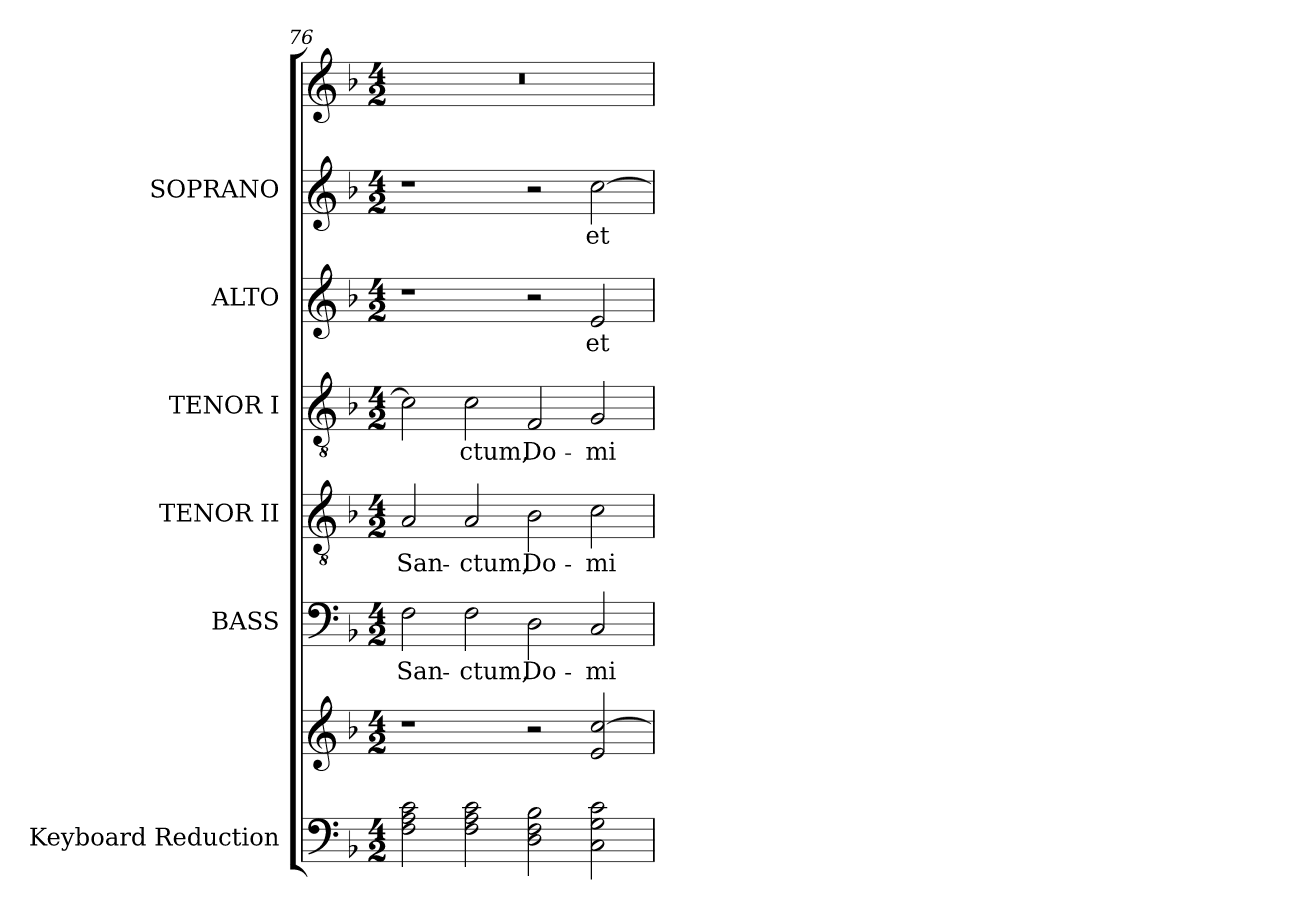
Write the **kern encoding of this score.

**kern	**kern	**kern	**text	**kern	**text	**kern	**text	**kern	**text	**kern	**text	**kern
*part7	*part7	*part6	*part6	*part5	*part5	*part4	*part4	*part3	*part3	*part2	*part2	*part1
*staff8	*staff7	*staff6	*staff6	*staff5	*staff5	*staff4	*staff4	*staff3	*staff3	*staff2	*staff2	*staff1
*I"Keyboard Reduction	*	*I"BASS	*	*I"TENOR II	*	*I"TENOR I	*	*I"ALTO	*	*I"SOPRANO	*	*
*I'Reduc.	*	*I'B.	*	*I'T. II	*	*I'T. I	*	*I'A.	*	*I'S.	*	*
*clefF4	*clefG2	*clefF4	*	*clefGv2	*	*clefGv2	*	*clefG2	*	*clefG2	*	*clefG2
*	*	*	*	*ITrd7c12	*	*ITrd7c12	*	*	*	*	*	*
*k[b-]	*k[b-]	*k[b-]	*	*k[b-]	*	*k[b-]	*	*k[b-]	*	*k[b-]	*	*k[b-]
*F:	*F:	*F:	*	*F:	*	*F:	*	*F:	*	*F:	*	*F:
*M4/2	*M4/2	*M4/2	*	*M4/2	*	*M4/2	*	*M4/2	*	*M4/2	*	*M4/2
=76	=76	=76	=76	=76	=76	=76	=76	=76	=76	=76	=76	=76
!	!	!	!LO:LY:b:color=#000000	!	!	!	!	!	!	!	!	!
!	!	!	!	!	!LO:LY:b:color=#000000	!	!	!	!	!	!	!LO:N:vis=1
2Fi\ 2Ai 2ci	1r	2Fi\	San-	2AAi/	San-	2Ci\]	.	1r	.	1r	.	0r
!	!	!	!LO:LY:b:color=#000000	!	!	!	!	!	!	!	!	!
!	!	!	!	!	!LO:LY:b:color=#000000	!	!	!	!	!	!	!
!	!	!	!	!	!	!	!LO:LY:b:color=#000000	!	!	!	!	!
2Fi\ 2Ai 2ci	.	2Fi\	-ctum,	2AAi/	-ctum,	2Ci\	-ctum,	.	.	.	.	.
!	!	!	!LO:LY:b:color=#000000	!	!	!	!	!	!	!	!	!
!	!	!	!	!	!LO:LY:b:color=#000000	!	!	!	!	!	!	!
!	!	!	!	!	!	!	!LO:LY:b:color=#000000	!	!	!	!	!
2Di\ 2Fi 2B-i	2r	2Di\	Do-	2BB-i\	Do-	2FFi/	Do-	2r	.	2r	.	.
!	!	!	!LO:LY:b:color=#000000	!	!	!	!	!	!	!	!	!
!	!	!	!	!	!LO:LY:b:color=#000000	!	!	!	!	!	!	!
!	!	!	!	!	!	!	!LO:LY:b:color=#000000	!	!	!	!	!
!	!	!	!	!	!	!	!	!	!LO:LY:b:color=#000000	!	!	!
!	!	!	!	!	!	!	!	!	!	!	!LO:LY:b:color=#000000	!
2Ci\ 2Gi 2ci	2ei/ [2cci	2Ci/	-mi-	2Ci\	-mi-	2GGi/	-mi-	2ei/	et	[2cci\	et	.
=	=	=	=	=	=	=	=	=	=	=	=	=
*-	*-	*-	*-	*-	*-	*-	*-	*-	*-	*-	*-	*-
